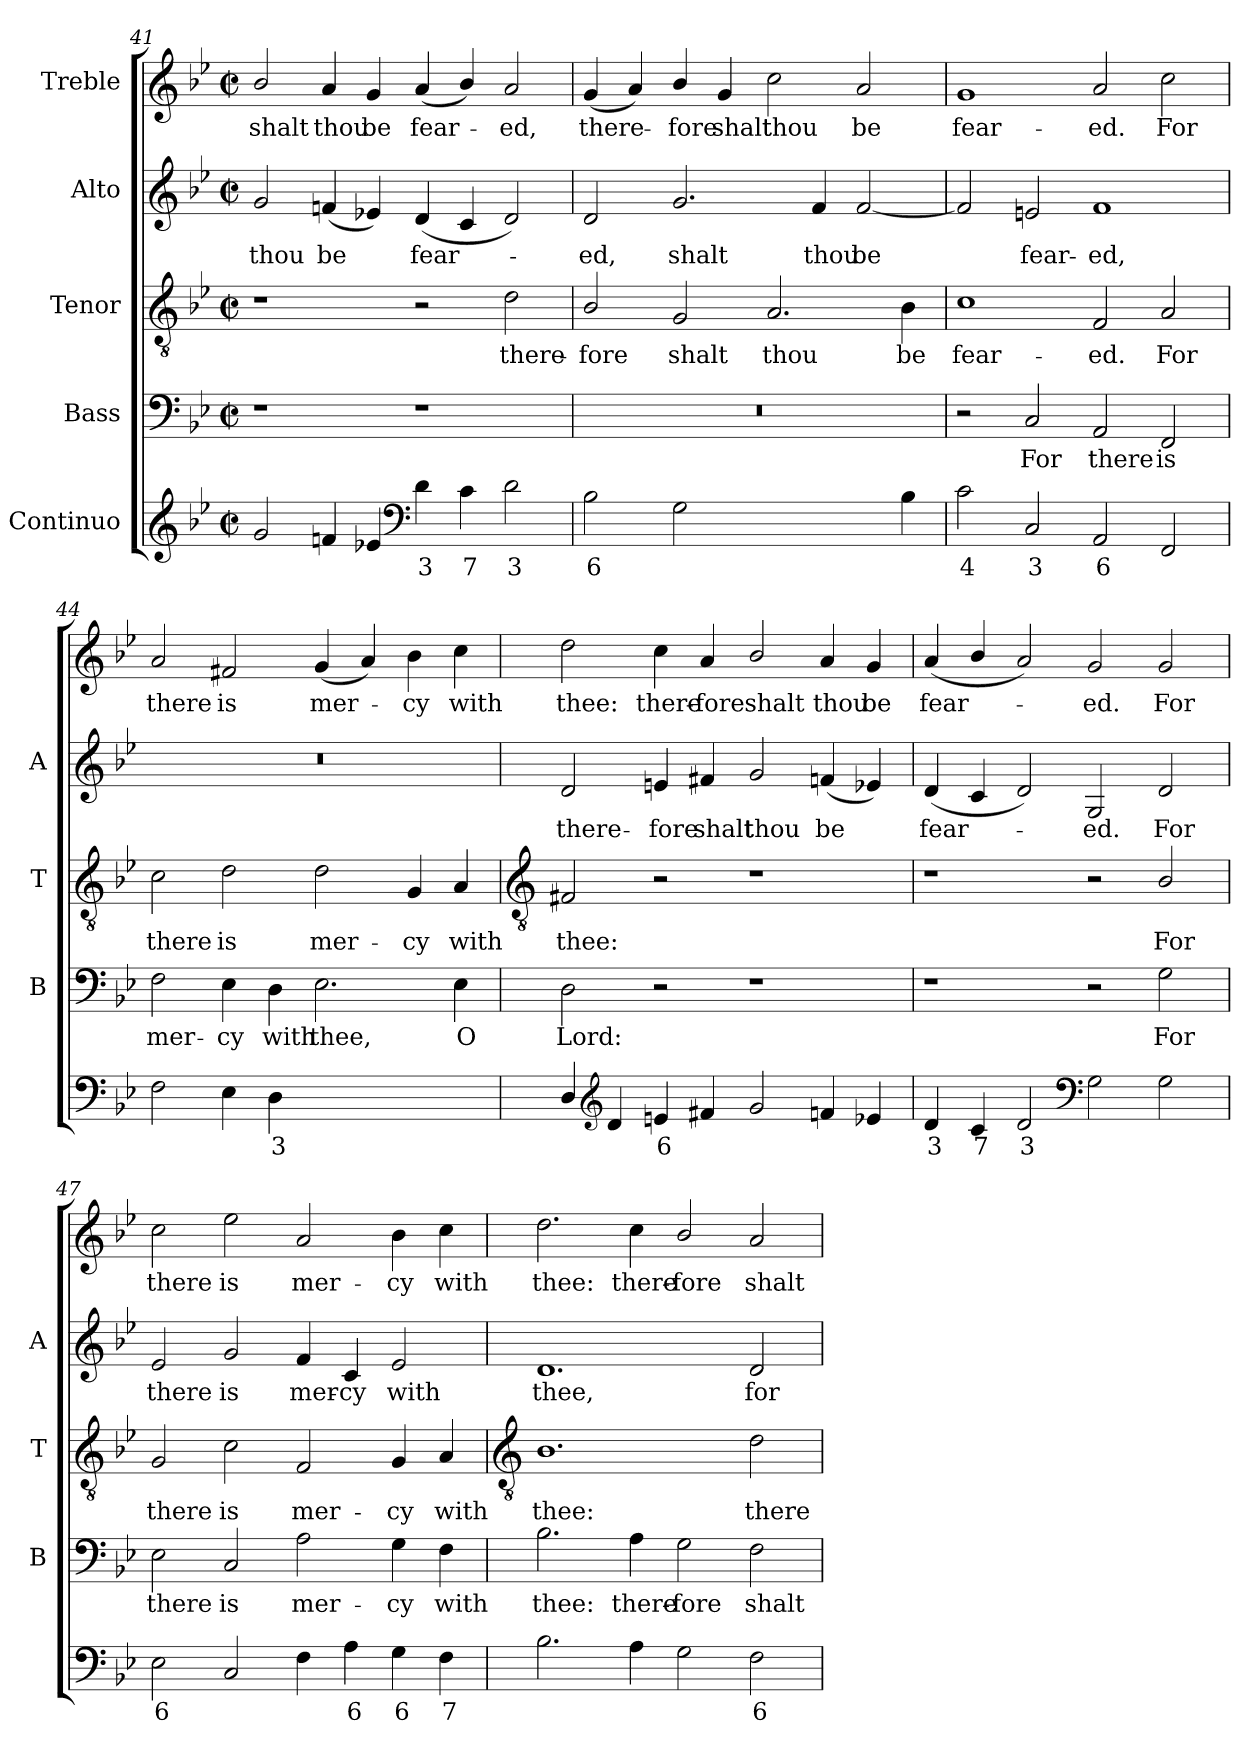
**kern	**text	**text	**kern	**text	**kern	**text	**kern	**text	**kern	**text
*part5	*part5	*part5	*part4	*part4	*part3	*part3	*part2	*part2	*part1	*part1
*staff5	*staff5	*staff5	*staff4	*staff4	*staff3	*staff3	*staff2	*staff2	*staff1	*staff1
*I"Continuo	*	*	*I"Bass	*	*I"Tenor	*	*I"Alto	*	*I"Treble	*
*	*	*	*I'B	*	*I'T	*	*I'A	*	*	*
!!LO:LB:g=z
*clefG2	*	*	*clefF4	*	*clefGv2	*	*clefG2	*	*clefG2	*
*k[b-e-]	*	*	*k[b-e-]	*	*k[b-e-]	*	*k[b-e-]	*	*k[b-e-]	*
*B-:	*	*	*B-:	*	*B-:	*	*B-:	*	*B-:	*
*M4/2	*	*	*M4/2	*	*M4/2	*	*M4/2	*	*M4/2	*
*met(c|)	*	*	*met(c|)	*	*met(c|)	*	*met(c|)	*	*met(c|)	*
=41	=41	=41	=41	=41	=41	=41	=41	=41	=41	=41
!	!	!	!	!	!	!	!	!LO:LY:b	!	!LO:LY:b
2g	.	.	1r	.	1r	.	2g	thou	2b-/	shalt
!	!	!	!	!	!	!	!	!LO:LY:b	!	!LO:LY:b
4fn	.	.	.	.	.	.	(<4fn	be	4a	thou
!	!	!	!	!	!	!	!	!	!	!LO:LY:b
4e-X	.	.	.	.	.	.	4e-X)	.	4g	be
*clefF4	*	*	*	*	*	*	*	*	*	*
!	!LO:LY:b	!	!	!	!	!	!	!LO:LY:b	!	!LO:LY:b
4d	3	.	1r	.	2r	.	(<4d	fear-	(<4a	fear-
!	!LO:LY:b	!	!	!	!	!	!	!	!	!
4c	7	.	.	.	.	.	4c	.	4b-/)	.
!	!LO:LY:b	!	!	!	!	!LO:LY:b	!	!	!	!LO:LY:b
2d	3	.	.	.	2d	there-	2d)	.	2a	ed,
=42	=42	=42	=42	=42	=42	=42	=42	=42	=42	=42
!	!LO:LY:b	!	!	!	!	!LO:LY:b	!	!LO:LY:b	!	!LO:LY:b
2B-	6	.	0r	.	2B-/	-fore	2d	ed,	(<4g	there-
.	.	.	.	.	.	.	.	.	4a)	.
!	!	!	!	!	!	!LO:LY:b	!	!LO:LY:b	!	!LO:LY:b
2G	.	.	.	.	2G	shalt	2.g	shalt	4b-/	fore
!	!	!	!	!	!	!	!	!	!	!LO:LY:b
.	.	.	.	.	.	.	.	.	4g	shalt
!	!LO:LY:b	!	!	!	!	!LO:LY:b	!	!	!	!LO:LY:b
[2Ayy	7	.	.	.	2.A	thou	.	.	2cc	thou
!	!	!	!	!	!	!	!	!LO:LY:b	!	!
.	.	.	.	.	.	.	4f	thou	.	.
!	!LO:LY:b	!	!	!	!	!	!	!LO:LY:b	!	!LO:LY:b
4Ayy]	6	.	.	.	.	.	[2f	be	2a	be
!	!	!	!	!	!	!LO:LY:b	!	!	!	!
4B-	.	.	.	.	4B-	be	.	.	.	.
=43	=43	=43	=43	=43	=43	=43	=43	=43	=43	=43
!	!LO:LY:b	!	!	!	!	!LO:LY:b	!	!	!	!LO:LY:b
2c	4	.	2r	.	1c	fear-	2f]	.	1g	fear-
!	!LO:LY:b	!	!	!LO:LY:b	!	!	!	!LO:LY:b	!	!
2C	3	.	2C	For	.	.	2en	fear-	.	.
!	!LO:LY:b	!	!	!LO:LY:b	!	!LO:LY:b	!	!LO:LY:b	!	!LO:LY:b
2AA	6	.	2AA	there	2F	-ed.	1f	-ed,	2a	-ed.
!	!	!	!	!LO:LY:b	!	!LO:LY:b	!	!	!	!LO:LY:b
2FF	.	.	2FF	is	2A	For	.	.	2cc	For
=44	=44	=44	=44	=44	=44	=44	=44	=44	=44	=44
!	!	!	!	!LO:LY:b	!	!LO:LY:b	!	!	!	!LO:LY:b
2F	.	.	2F	mer-	2c	there	0r	.	2a	there
!	!	!	!	!LO:LY:b	!	!LO:LY:b	!	!	!	!LO:LY:b
4E-	.	.	4E-	-cy	2d	is	.	.	2f#X	is
!	!LO:LY:b	!	!	!LO:LY:b	!	!	!	!	!	!
4D	3	.	4D	with	.	.	.	.	.	.
!	!LO:LY:b	!	!	!LO:LY:b	!	!LO:LY:b	!	!	!	!LO:LY:b
[2E-yy	7	.	2.E-	thee,	2d	mer-	.	.	(<4g	mer-
.	.	.	.	.	.	.	.	.	4a)	.
!	!LO:LY:b	!LO:LY:b	!	!	!	!LO:LY:b	!	!	!	!LO:LY:b
4E-yy_	6	3	.	.	4G	-cy	.	.	4b-	cy
!	!LO:LY:b	!LO:LY:b	!	!LO:LY:b	!	!LO:LY:b	!	!	!	!LO:LY:b
4E-yy]	6	4	4E-	O	4A	with	.	.	4cc	with
!!LO:LB:g=z
=45	=45	=45	=45	=45	=45	=45	=45	=45	=45	=45
*	*	*	*	*	*clefGv2	*	*	*	*	*
!	!	!	!	!LO:LY:b	!	!LO:LY:b	!	!LO:LY:b	!	!LO:LY:b
4D/	.	.	2D	Lord:	2F#X	thee:	2d	there-	2dd	thee:
*clefG2	*	*	*	*	*	*	*	*	*	*
4d	.	.	.	.	.	.	.	.	.	.
!	!LO:LY:b	!	!	!	!	!	!	!LO:LY:b	!	!LO:LY:b
4en	6	.	2r	.	2r	.	4en	-fore	4cc	there-
!	!	!	!	!	!	!	!	!LO:LY:b	!	!LO:LY:b
4f#X	.	.	.	.	.	.	4f#X	shalt	4a	-fore
!	!	!	!	!	!	!	!	!LO:LY:b	!	!LO:LY:b
2g	.	.	1r	.	1r	.	2g	thou	2b-/	shalt
!	!	!	!	!	!	!	!	!LO:LY:b	!	!LO:LY:b
4fn	.	.	.	.	.	.	(<4fn	be	4a	thou
!	!	!	!	!	!	!	!	!	!	!LO:LY:b
4e-X	.	.	.	.	.	.	4e-X)	.	4g	be
=46	=46	=46	=46	=46	=46	=46	=46	=46	=46	=46
!	!LO:LY:b	!	!	!	!	!	!	!LO:LY:b	!	!LO:LY:b
4d	3	.	1r	.	1r	.	(<4d	fear-	(<4a	fear-
!	!LO:LY:b	!	!	!	!	!	!	!	!	!
4c	7	.	.	.	.	.	4c	.	4b-/	.
!	!LO:LY:b	!	!	!	!	!	!	!	!	!
2d	3	.	.	.	.	.	2d)	.	2a)	.
*clefF4	*	*	*	*	*	*	*	*	*	*
!	!	!	!	!	!	!	!	!LO:LY:b	!	!LO:LY:b
2G	.	.	2r	.	2r	.	2G	ed.	2g	ed.
!	!	!	!	!LO:LY:b	!	!LO:LY:b	!	!LO:LY:b	!	!LO:LY:b
2G	.	.	2G	For	2B-/	For	2d	For	2g	For
=47	=47	=47	=47	=47	=47	=47	=47	=47	=47	=47
!	!LO:LY:b	!	!	!LO:LY:b	!	!LO:LY:b	!	!LO:LY:b	!	!LO:LY:b
2E-	6	.	2E-	there	2G	there	2e-	there	2cc	there
!	!	!	!	!LO:LY:b	!	!LO:LY:b	!	!LO:LY:b	!	!LO:LY:b
2C	.	.	2C	is	2c	is	2g	is	2ee-	is
!	!	!	!	!LO:LY:b	!	!LO:LY:b	!	!LO:LY:b	!	!LO:LY:b
4F	.	.	2A	mer-	2F	mer-	4f	mer-	2a	mer-
!	!LO:LY:b	!	!	!	!	!	!	!LO:LY:b	!	!
4A	6	.	.	.	.	.	4c	-cy	.	.
!	!LO:LY:b	!	!	!LO:LY:b	!	!LO:LY:b	!	!LO:LY:b	!	!LO:LY:b
4G	6	.	4G	-cy	4G	-cy	2e-	with	4b-	-cy
!	!LO:LY:b	!	!	!LO:LY:b	!	!LO:LY:b	!	!	!	!LO:LY:b
4F	7	.	4F	with	4A	with	.	.	4cc	with
!!LO:LB:g=z
=48	=48	=48	=48	=48	=48	=48	=48	=48	=48	=48
*	*	*	*	*	*clefGv2	*	*	*	*	*
!	!	!	!	!LO:LY:b	!	!LO:LY:b	!	!LO:LY:b	!	!LO:LY:b
2.B-	.	.	2.B-	thee:	1.B-	thee:	1.d	thee,	2.dd	thee:
!	!	!	!	!LO:LY:b	!	!	!	!	!	!LO:LY:b
4A	.	.	4A	there-	.	.	.	.	4cc	there-
!	!	!	!	!LO:LY:b	!	!	!	!	!	!LO:LY:b
2G	.	.	2G	-fore	.	.	.	.	2b-/	-fore
!	!LO:LY:b	!	!	!LO:LY:b	!	!LO:LY:b	!	!LO:LY:b	!	!LO:LY:b
2F	6	.	2F	shalt	2d	there-	2d	for	2a	shalt
=	=	=	=	=	=	=	=	=	=	=
*-	*-	*-	*-	*-	*-	*-	*-	*-	*-	*-
